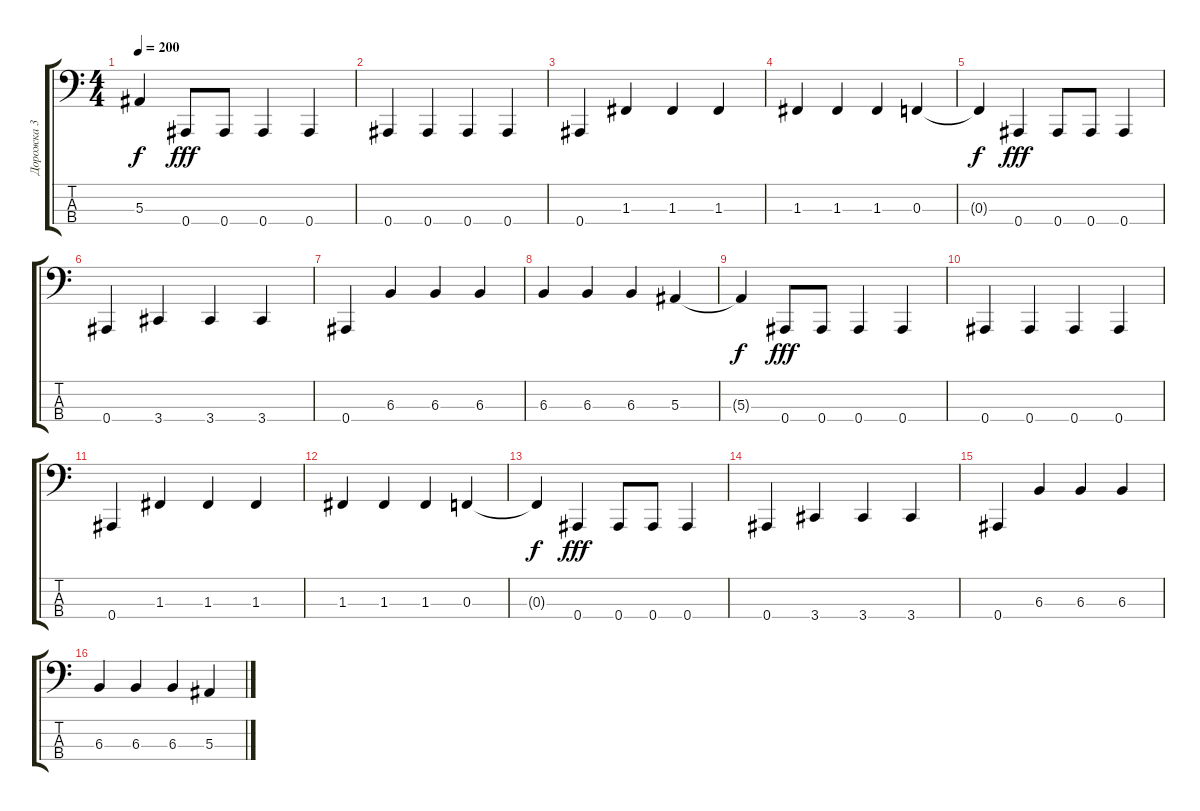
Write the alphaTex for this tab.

\track ("Дорожка 3" "Дорожка 3") {instrument electricbassfinger}
\staff {score tabs}
\tuning (Eb2 Bb1 F1 Bb0) {hide}
\ts (4 4)
\tempo 200
\clef f4
\ks c
5.3{t}.4{dy f} 0.4.8{dy fff} 0.4.8 0.4.4 0.4.4 |
0.4.4 0.4.4 0.4.4 0.4.4 |
0.4.4 1.3.4 1.3.4 1.3.4 |
1.3.4 1.3.4 1.3.4 0.3.4 |
0.3{t}.4{dy f} 0.4.4{dy fff} 0.4.8 0.4.8 0.4.4 |
0.4.4 3.4.4 3.4.4 3.4.4 |
0.4.4 6.3.4 6.3.4 6.3.4 |
6.3.4 6.3.4 6.3.4 5.3.4 |
5.3{t}.4{dy f} 0.4.8{dy fff} 0.4.8 0.4.4 0.4.4 |
0.4.4 0.4.4 0.4.4 0.4.4 |
0.4.4 1.3.4 1.3.4 1.3.4 |
1.3.4 1.3.4 1.3.4 0.3.4 |
0.3{t}.4{dy f} 0.4.4{dy fff} 0.4.8 0.4.8 0.4.4 |
0.4.4 3.4.4 3.4.4 3.4.4 |
0.4.4 6.3.4 6.3.4 6.3.4 |
6.3.4 6.3.4 6.3.4 5.3.4
